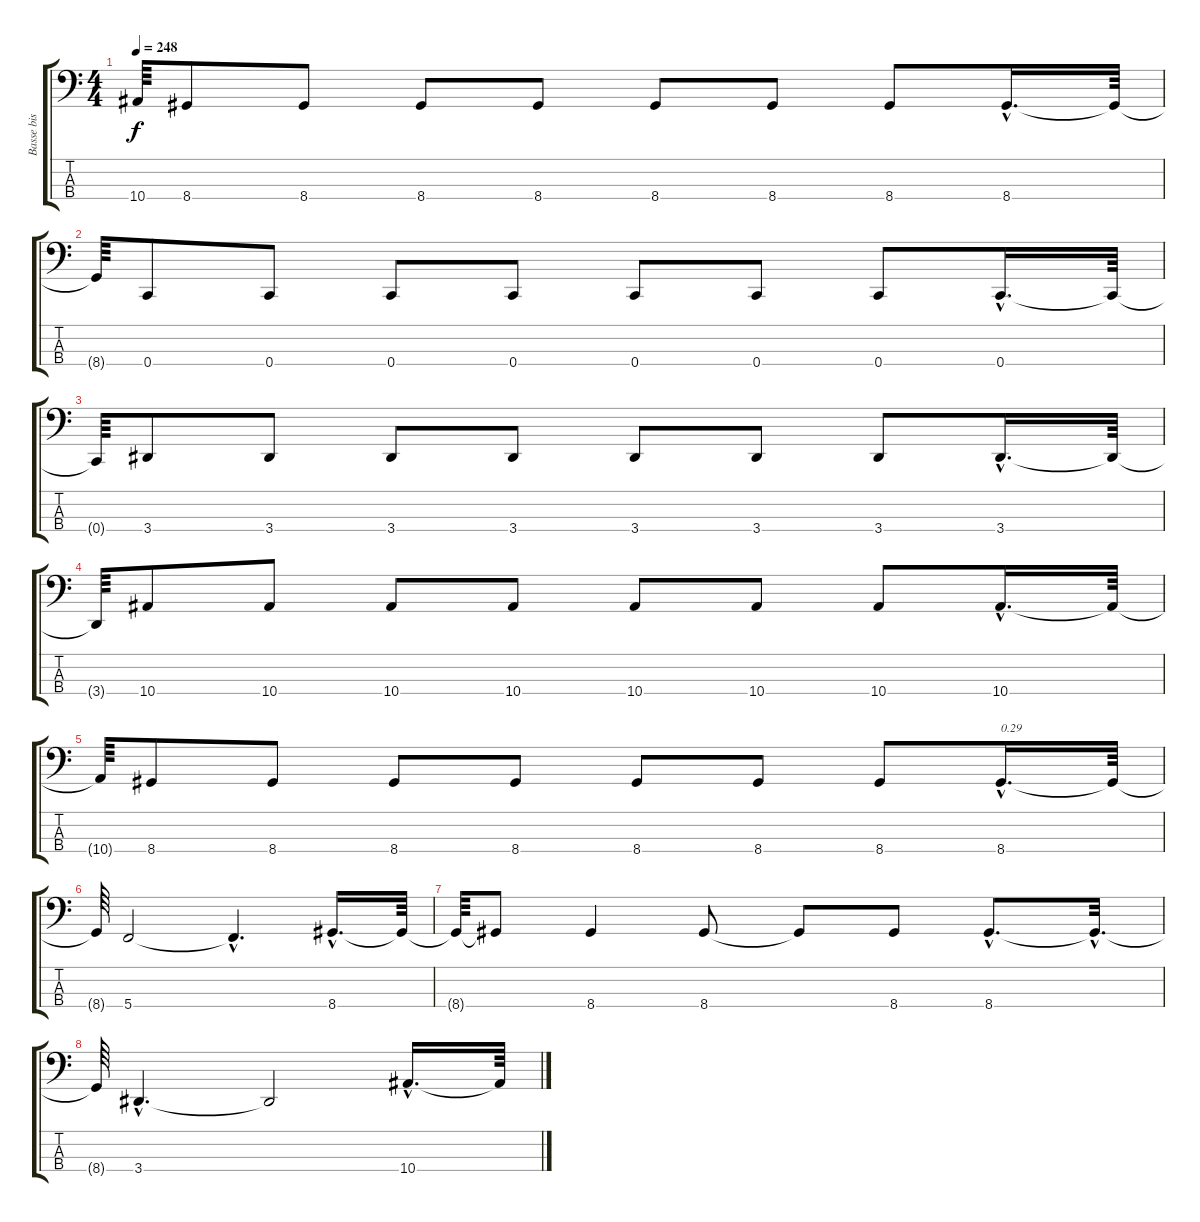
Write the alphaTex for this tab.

\track ("Basse bis Dr-C" "Basse bis ") {instrument synthbass2}
\staff {score tabs}
\tuning (F2 C2 G1 C1) {hide}
\ts (4 4)
\tempo 248
\clef f4
\ks c
10.4{t}.64{dy f} 8.4.8 8.4.8 8.4.8 8.4.8 8.4.8 8.4.8 8.4.8 8.4{hac}.16{d} 8.4{t}.64 |
8.4{t}.64 0.4.8 0.4.8 0.4.8 0.4.8 0.4.8 0.4.8 0.4.8 0.4{hac}.16{d} 0.4{t}.64 |
0.4{t}.64 3.4.8 3.4.8 3.4.8 3.4.8 3.4.8 3.4.8 3.4.8 3.4{hac}.16{d} 3.4{t}.64 |
3.4{t}.64 10.4.8 10.4.8 10.4.8 10.4.8 10.4.8 10.4.8 10.4.8 10.4{hac}.16{d} 10.4{t}.64 |
10.4{t}.64 8.4.8 8.4.8 8.4.8 8.4.8 8.4.8 8.4.8 8.4.8 8.4{hac}.16{d txt "0.29"} 8.4{t}.64 |
8.4{t}.64 5.4.2 5.4{hac t}.4{d} 8.4{hac}.16{d} 8.4{t}.64 |
8.4{t}.64 8.4{t}.8 8.4.4 8.4.8 8.4{t}.8 8.4.8 8.4{hac}.8{d} 8.4{hac t}.32{d} |
8.4{t}.64 3.4{hac}.4{d} 3.4{t}.2 10.4{hac}.16{d} 10.4{t}.64
